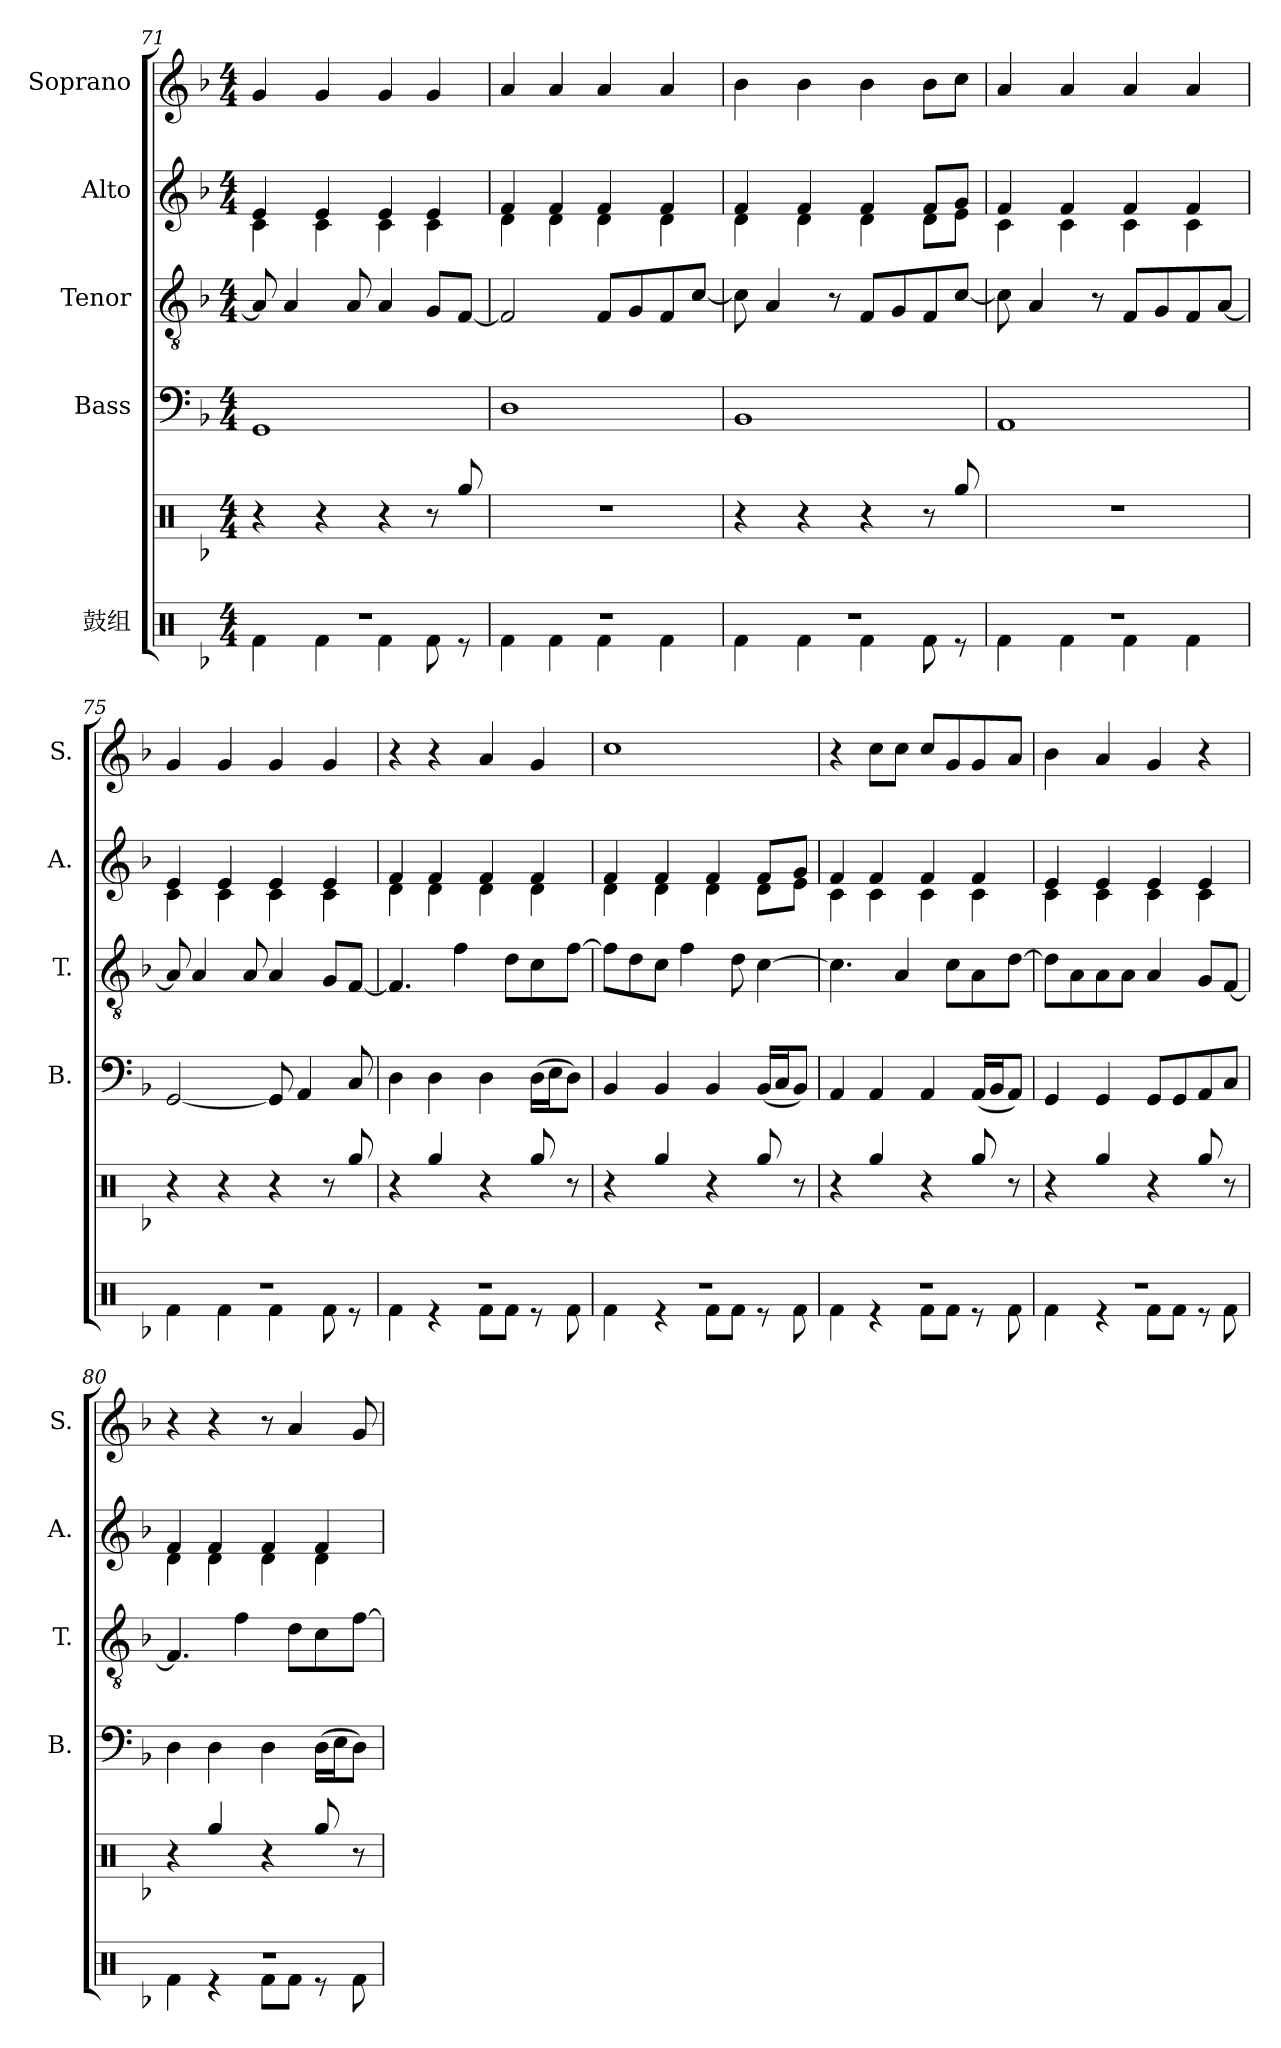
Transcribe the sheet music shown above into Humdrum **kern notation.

**kern	**kern	**kern	**kern	**kern	**kern
*part5	*part5	*part4	*part3	*part2	*part1
*staff6	*staff5	*staff4	*staff3	*staff2	*staff1
*I"鼓组	*	*I"Bass	*I"Tenor	*I"Alto	*I"Soprano
*	*	*I'B.	*I'T.	*I'A.	*I'S.
*clefX	*clefX	*clefF4	*clefGv2	*clefG2	*clefG2
*k[b-]	*k[b-]	*k[b-]	*k[b-]	*k[b-]	*k[b-]
*M4/4	*M4/4	*M4/4	*M4/4	*M4/4	*M4/4
=71	=71	=71	=71	=71	=71
*^	*	*	*	*^	*
1r	4Rf\	4r	1GG	8A/]	4e/	4c\	4g/
.	.	.	.	4A/	.	.	.
.	4Rf\	4r	.	.	4e/	4c\	4g/
.	.	.	.	8A/	.	.	.
.	4Rf\	4r	.	4A/	4e/	4c\	4g/
.	8Rf\	8r	.	8G/L	4e/	4c\	4g/
.	8r	8Rgg/	.	[8F/J	.	.	.
!!LO:PB:g=z
=72	=72	=72	=72	=72	=72	=72	=72
1r	4Rf\	1r	1D	2F/]	4f/	4d\	4a/
.	4Rf\	.	.	.	4f/	4d\	4a/
.	4Rf\	.	.	8F/L	4f/	4d\	4a/
.	.	.	.	8G/	.	.	.
.	4Rf\	.	.	8F/	4f/	4d\	4a/
.	.	.	.	[8c/J	.	.	.
=73	=73	=73	=73	=73	=73	=73	=73
1r	4Rf\	4r	1BB-	8c\]	4f/	4d\	4b-\
.	.	.	.	4A/	.	.	.
.	4Rf\	4r	.	.	4f/	4d\	4b-\
.	.	.	.	8r	.	.	.
.	4Rf\	4r	.	8F/L	4f/	4d\	4b-\
.	.	.	.	8G/	.	.	.
.	8Rf\	8r	.	8F/	8f/L	8d\L	8b-\L
.	8r	8Rgg/	.	[8c/J	8g/J	8e\J	8cc\J
=74	=74	=74	=74	=74	=74	=74	=74
1r	4Rf\	1r	1AA	8c\]	4f/	4c\	4a/
.	.	.	.	4A/	.	.	.
.	4Rf\	.	.	.	4f/	4c\	4a/
.	.	.	.	8r	.	.	.
.	4Rf\	.	.	8F/L	4f/	4c\	4a/
.	.	.	.	8G/	.	.	.
.	4Rf\	.	.	8F/	4f/	4c\	4a/
.	.	.	.	[8A/J	.	.	.
=75	=75	=75	=75	=75	=75	=75	=75
1r	4Rf\	4r	[2GG/	8A/]	4e/	4c\	4g/
.	.	.	.	4A/	.	.	.
.	4Rf\	4r	.	.	4e/	4c\	4g/
.	.	.	.	8A/	.	.	.
.	4Rf\	4r	8GG/]	4A/	4e/	4c\	4g/
.	.	.	4AA/	.	.	.	.
.	8Rf\	8r	.	8G/L	4e/	4c\	4g/
.	8r	8Rgg/	8C/	[8F/J	.	.	.
=76	=76	=76	=76	=76	=76	=76	=76
1r	4Rf\	4r	4D\	4.F/]	4f/	4d\	4r
.	4r	4Rgg/	4D\	.	4f/	4d\	4r
.	.	.	.	4f\	.	.	.
.	8Rf\L	4r	4D\	.	4f/	4d\	4a/
.	8Rf\J	.	.	8d\L	.	.	.
.	8r	8Rgg/	(16D\LL	8c\	4f/	4d\	4g/
.	.	.	16E\J	.	.	.	.
.	8Rf\	8r	8D\J)	[8f\J	.	.	.
!!LO:LB:g=z
=77	=77	=77	=77	=77	=77	=77	=77
1r	4Rf\	4r	4BB-/	8f\L]	4f/	4d\	1cc
.	.	.	.	8d\	.	.	.
.	4r	4Rgg/	4BB-/	8c\J	4f/	4d\	.
.	.	.	.	4f\	.	.	.
.	8Rf\L	4r	4BB-/	.	4f/	4d\	.
.	8Rf\J	.	.	8d\	.	.	.
.	8r	8Rgg/	(16BB-/LL	[4c\	8f/L	8d\L	.
.	.	.	16C/J	.	.	.	.
.	8Rf\	8r	8BB-/J)	.	8g/J	8e\J	.
=78	=78	=78	=78	=78	=78	=78	=78
1r	4Rf\	4r	4AA/	4.c\]	4f/	4c\	4r
.	4r	4Rgg/	4AA/	.	4f/	4c\	8cc\L
.	.	.	.	4A/	.	.	8cc\J
.	8Rf\L	4r	4AA/	.	4f/	4c\	8cc/L
.	8Rf\J	.	.	8c\L	.	.	8g/
.	8r	8Rgg/	(16AA/LL	8A\	4f/	4c\	8g/
.	.	.	16BB-/J	.	.	.	.
.	8Rf\	8r	8AA/J)	[8d\J	.	.	8a/J
=79	=79	=79	=79	=79	=79	=79	=79
1r	4Rf\	4r	4GG/	8d\L]	4e/	4c\	4b-\
.	.	.	.	8A\	.	.	.
.	4r	4Rgg/	4GG/	8A\	4e/	4c\	4a/
.	.	.	.	8A\J	.	.	.
.	8Rf\L	4r	8GG/L	4A/	4e/	4c\	4g/
.	8Rf\J	.	8GG/	.	.	.	.
.	8r	8Rgg/	8AA/	8G/L	4e/	4c\	4r
.	8Rf\	8r	8C/J	[8F/J	.	.	.
=80	=80	=80	=80	=80	=80	=80	=80
1r	4Rf\	4r	4D\	4.F/]	4f/	4d\	4r
.	4r	4Rgg/	4D\	.	4f/	4d\	4r
.	.	.	.	4f\	.	.	.
.	8Rf\L	4r	4D\	.	4f/	4d\	8r
.	8Rf\J	.	.	8d\L	.	.	4a/
.	8r	8Rgg/	(16D\LL	8c\	4f/	4d\	.
.	.	.	16E\J	.	.	.	.
.	8Rf\	8r	8D\J)	[8f\J	.	.	8g/
*v	*v	*	*	*	*v	*v	*
=	=	=	=	=	=
*-	*-	*-	*-	*-	*-
